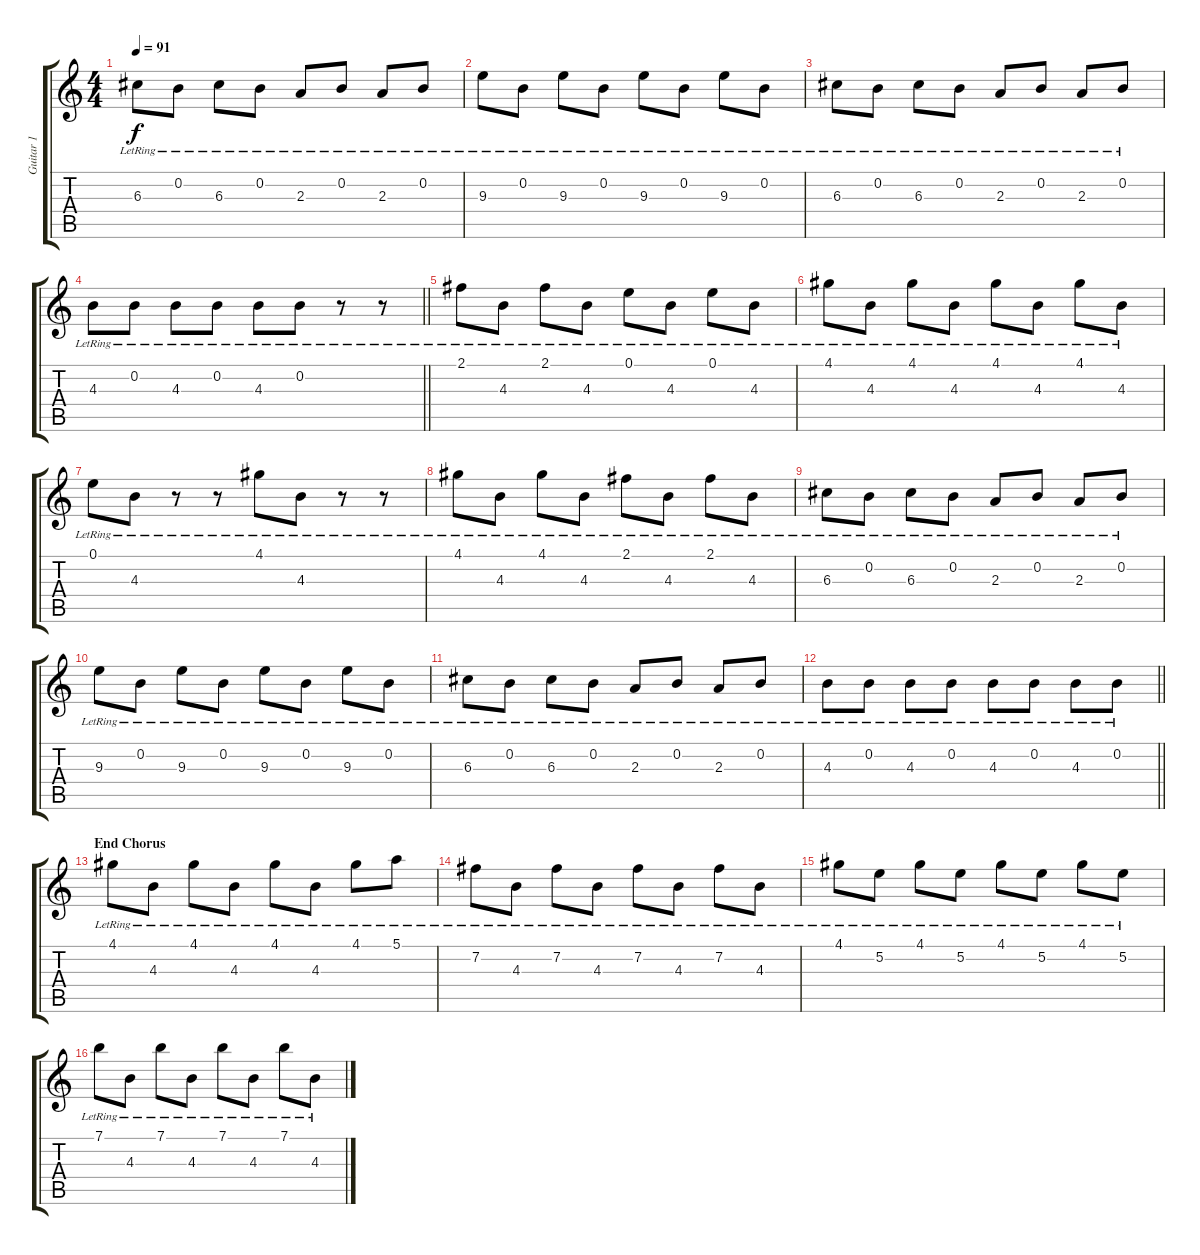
\track ("Guitar 1" "Guitar 1") {instrument acousticguitarsteel}
\staff {score tabs}
\tuning (E4 B3 G3 D3 A2 E2) {hide}
\ts (4 4)
\tempo 91
\clef g2
\ks c
6.3{lr}.8{dy f} 0.2{lr}.8 6.3{lr}.8 0.2{lr}.8 2.3{lr}.8 0.2{lr}.8 2.3{lr}.8 0.2{lr}.8 |
9.3{lr}.8 0.2{lr}.8 9.3{lr}.8 0.2{lr}.8 9.3{lr}.8 0.2{lr}.8 9.3{lr}.8 0.2{lr}.8 |
6.3{lr}.8 0.2{lr}.8 6.3{lr}.8 0.2{lr}.8 2.3{lr}.8 0.2{lr}.8 2.3{lr}.8 0.2{lr}.8 |
\barLineRight lightlight
4.3{lr}.8 0.2{lr}.8 4.3{lr}.8 0.2{lr}.8 4.3{lr}.8 0.2{lr}.8 r.8 r.8 |
\section ("" "")
2.1{lr}.8 4.3{lr}.8 2.1{lr}.8 4.3{lr}.8 0.1{lr}.8 4.3{lr}.8 0.1{lr}.8 4.3{lr}.8 |
4.1{lr}.8 4.3{lr}.8 4.1{lr}.8 4.3{lr}.8 4.1{lr}.8 4.3{lr}.8 4.1{lr}.8 4.3{lr}.8 |
0.1{lr}.8 4.3{lr}.8 r.8 r.8 4.1{lr}.8 4.3{lr}.8 r.8 r.8 |
4.1{lr}.8 4.3{lr}.8 4.1{lr}.8 4.3{lr}.8 2.1{lr}.8 4.3{lr}.8 2.1{lr}.8 4.3{lr}.8 |
6.3{lr}.8 0.2{lr}.8 6.3{lr}.8 0.2{lr}.8 2.3{lr}.8 0.2{lr}.8 2.3{lr}.8 0.2{lr}.8 |
9.3{lr}.8 0.2{lr}.8 9.3{lr}.8 0.2{lr}.8 9.3{lr}.8 0.2{lr}.8 9.3{lr}.8 0.2{lr}.8 |
6.3{lr}.8 0.2{lr}.8 6.3{lr}.8 0.2{lr}.8 2.3{lr}.8 0.2{lr}.8 2.3{lr}.8 0.2{lr}.8 |
\barLineRight lightlight
4.3{lr}.8 0.2{lr}.8 4.3{lr}.8 0.2{lr}.8 4.3{lr}.8 0.2{lr}.8 4.3{lr}.8 0.2{lr}.8 |
\section ("" "End Chorus")
4.1{lr}.8 4.3{lr}.8 4.1{lr}.8 4.3{lr}.8 4.1{lr}.8 4.3{lr}.8 4.1{lr}.8 5.1{lr}.8 |
7.2{lr}.8 4.3{lr}.8 7.2{lr}.8 4.3{lr}.8 7.2{lr}.8 4.3{lr}.8 7.2{lr}.8 4.3{lr}.8 |
4.1{lr}.8 5.2{lr}.8 4.1{lr}.8 5.2{lr}.8 4.1{lr}.8 5.2{lr}.8 4.1{lr}.8 5.2{lr}.8 |
7.1{lr}.8 4.3{lr}.8 7.1{lr}.8 4.3{lr}.8 7.1{lr}.8 4.3{lr}.8 7.1{lr}.8 4.3{lr}.8
